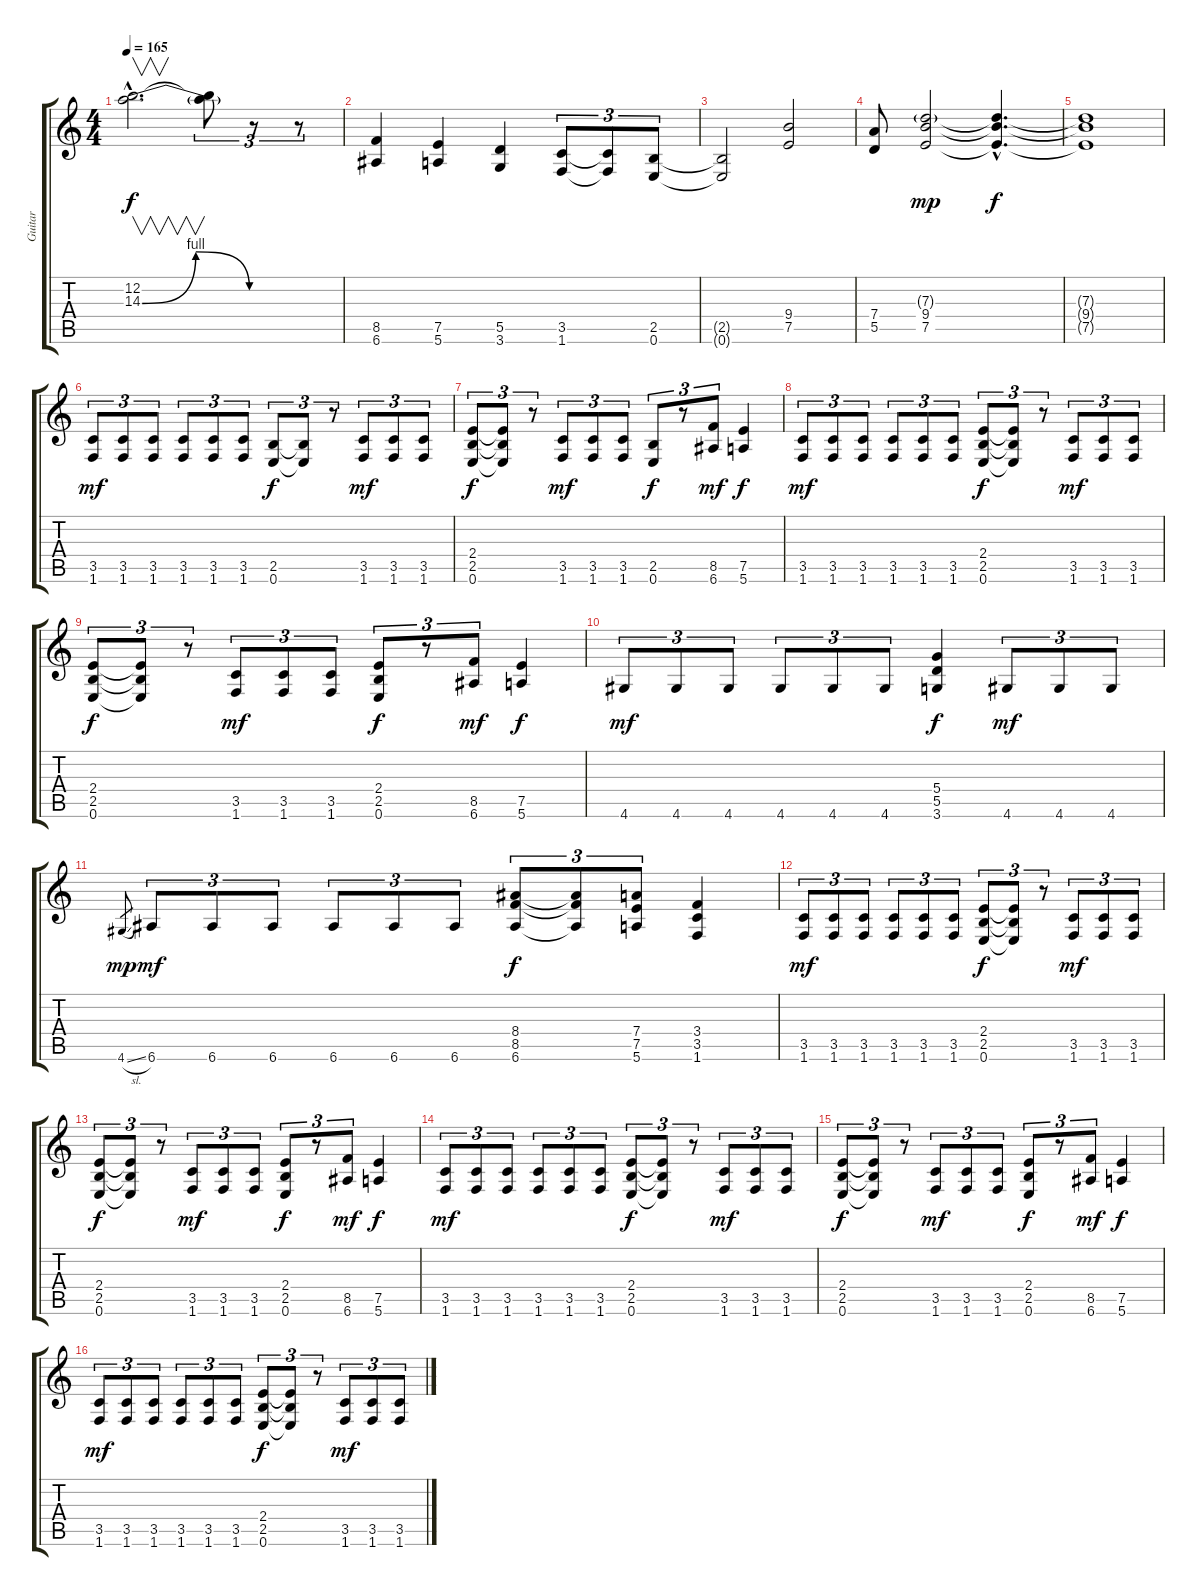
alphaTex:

\track ("Guitar" "Guitar") {instrument distortionguitar}
\staff {score tabs}
\tuning (E4 B3 G3 D3 A2 E2) {hide}
\ts (4 4)
\tempo 165
\clef g2
\ks c
(12.2{hac} 14.3{be (bendrelease 0 0 5 4 58 4 60 0) hac}).2{v d dy f} (12.2{t} 14.3{t}).8{tu (3 2)} r.8{tu (3 2)} r.8{tu (3 2)} |
(8.5 6.6).4 (7.5 5.6).4 (5.5 3.6).4 (3.5 1.6).8{tu (3 2)} (3.5{t} 1.6{t}).8{tu (3 2)} (2.5 0.6).8{tu (3 2)} |
(2.5{t} 0.6{t}).2 (9.4 7.5).2 |
(7.4 5.5).8 (7.3{g} 9.4 7.5).2{dy mp} (7.3{hac t} 9.4{hac t} 7.5{hac t}).4{d dy f} |
(7.3{t} 9.4{t} 7.5{t}).1 |
(3.5 1.6).8{tu (3 2) dy mf} (3.5 1.6).8{tu (3 2)} (3.5 1.6).8{tu (3 2)} (3.5 1.6).8{tu (3 2)} (3.5 1.6).8{tu (3 2)} (3.5 1.6).8{tu (3 2)} (2.5 0.6).8{tu (3 2) dy f} (2.5{t} 0.6{t}).8{tu (3 2)} r.8{tu (3 2)} (3.5 1.6).8{tu (3 2) dy mf} (3.5 1.6).8{tu (3 2)} (3.5 1.6).8{tu (3 2)} |
(2.4 2.5 0.6).8{tu (3 2) dy f} (2.4{t} 2.5{t} 0.6{t}).8{tu (3 2)} r.8{tu (3 2)} (3.5 1.6).8{tu (3 2) dy mf} (3.5 1.6).8{tu (3 2)} (3.5 1.6).8{tu (3 2)} (2.5 0.6).8{tu (3 2) dy f} r.8{tu (3 2)} (8.5 6.6).8{tu (3 2) dy mf} (7.5 5.6).4{dy f} |
(3.5 1.6).8{tu (3 2) dy mf} (3.5 1.6).8{tu (3 2)} (3.5 1.6).8{tu (3 2)} (3.5 1.6).8{tu (3 2)} (3.5 1.6).8{tu (3 2)} (3.5 1.6).8{tu (3 2)} (2.4 2.5 0.6).8{tu (3 2) dy f} (2.4{t} 2.5{t} 0.6{t}).8{tu (3 2)} r.8{tu (3 2)} (3.5 1.6).8{tu (3 2) dy mf} (3.5 1.6).8{tu (3 2)} (3.5 1.6).8{tu (3 2)} |
(2.4 2.5 0.6).8{tu (3 2) dy f} (2.4{t} 2.5{t} 0.6{t}).8{tu (3 2)} r.8{tu (3 2)} (3.5 1.6).8{tu (3 2) dy mf} (3.5 1.6).8{tu (3 2)} (3.5 1.6).8{tu (3 2)} (2.4 2.5 0.6).8{tu (3 2) dy f} r.8{tu (3 2)} (8.5 6.6).8{tu (3 2) dy mf} (7.5 5.6).4{dy f} |
4.6.8{tu (3 2) dy mf} 4.6.8{tu (3 2)} 4.6.8{tu (3 2)} 4.6.8{tu (3 2)} 4.6.8{tu (3 2)} 4.6.8{tu (3 2)} (5.4 5.5 3.6).4{dy f} 4.6.8{tu (3 2) dy mf} 4.6.8{tu (3 2)} 4.6.8{tu (3 2)} |
4.6{sl}.8{gr dy mp} 6.6.8{tu (3 2) dy mf} 6.6.8{tu (3 2)} 6.6.8{tu (3 2)} 6.6.8{tu (3 2)} 6.6.8{tu (3 2)} 6.6.8{tu (3 2)} (8.4 8.5 6.6).8{tu (3 2) dy f} (8.4{t} 8.5{t} 6.6{t}).8{tu (3 2)} (7.4 7.5 5.6).8{tu (3 2)} (3.4 3.5 1.6).4 |
(3.5 1.6).8{tu (3 2) dy mf} (3.5 1.6).8{tu (3 2)} (3.5 1.6).8{tu (3 2)} (3.5 1.6).8{tu (3 2)} (3.5 1.6).8{tu (3 2)} (3.5 1.6).8{tu (3 2)} (2.4 2.5 0.6).8{tu (3 2) dy f} (2.4{t} 2.5{t} 0.6{t}).8{tu (3 2)} r.8{tu (3 2)} (3.5 1.6).8{tu (3 2) dy mf} (3.5 1.6).8{tu (3 2)} (3.5 1.6).8{tu (3 2)} |
(2.4 2.5 0.6).8{tu (3 2) dy f} (2.4{t} 2.5{t} 0.6{t}).8{tu (3 2)} r.8{tu (3 2)} (3.5 1.6).8{tu (3 2) dy mf} (3.5 1.6).8{tu (3 2)} (3.5 1.6).8{tu (3 2)} (2.4 2.5 0.6).8{tu (3 2) dy f} r.8{tu (3 2)} (8.5 6.6).8{tu (3 2) dy mf} (7.5 5.6).4{dy f} |
(3.5 1.6).8{tu (3 2) dy mf} (3.5 1.6).8{tu (3 2)} (3.5 1.6).8{tu (3 2)} (3.5 1.6).8{tu (3 2)} (3.5 1.6).8{tu (3 2)} (3.5 1.6).8{tu (3 2)} (2.4 2.5 0.6).8{tu (3 2) dy f} (2.4{t} 2.5{t} 0.6{t}).8{tu (3 2)} r.8{tu (3 2)} (3.5 1.6).8{tu (3 2) dy mf} (3.5 1.6).8{tu (3 2)} (3.5 1.6).8{tu (3 2)} |
(2.4 2.5 0.6).8{tu (3 2) dy f} (2.4{t} 2.5{t} 0.6{t}).8{tu (3 2)} r.8{tu (3 2)} (3.5 1.6).8{tu (3 2) dy mf} (3.5 1.6).8{tu (3 2)} (3.5 1.6).8{tu (3 2)} (2.4 2.5 0.6).8{tu (3 2) dy f} r.8{tu (3 2)} (8.5 6.6).8{tu (3 2) dy mf} (7.5 5.6).4{dy f} |
(3.5 1.6).8{tu (3 2) dy mf} (3.5 1.6).8{tu (3 2)} (3.5 1.6).8{tu (3 2)} (3.5 1.6).8{tu (3 2)} (3.5 1.6).8{tu (3 2)} (3.5 1.6).8{tu (3 2)} (2.4 2.5 0.6).8{tu (3 2) dy f} (2.4{t} 2.5{t} 0.6{t}).8{tu (3 2)} r.8{tu (3 2)} (3.5 1.6).8{tu (3 2) dy mf} (3.5 1.6).8{tu (3 2)} (3.5 1.6).8{tu (3 2)}
